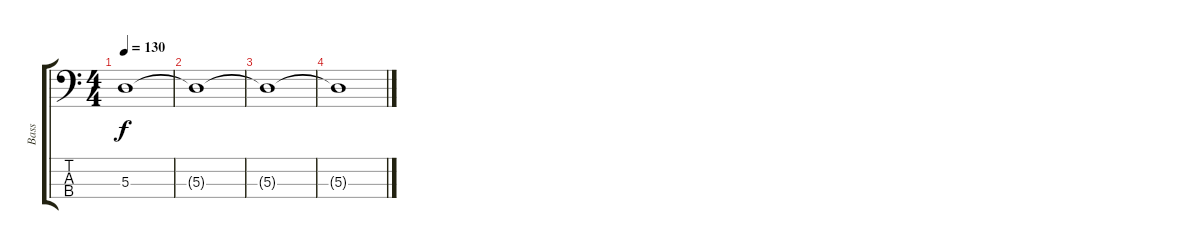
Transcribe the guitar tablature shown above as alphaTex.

\track ("Bass" "Bass") {instrument electricbassfinger}
\staff {score tabs}
\tuning (G2 D2 A1 E1) {hide}
\ts (4 4)
\tempo 130
\clef f4
\ks c
5.3.1{dy f} |
5.3{t}.1 |
5.3{t}.1{volume 0} |
5.3{t}.1
